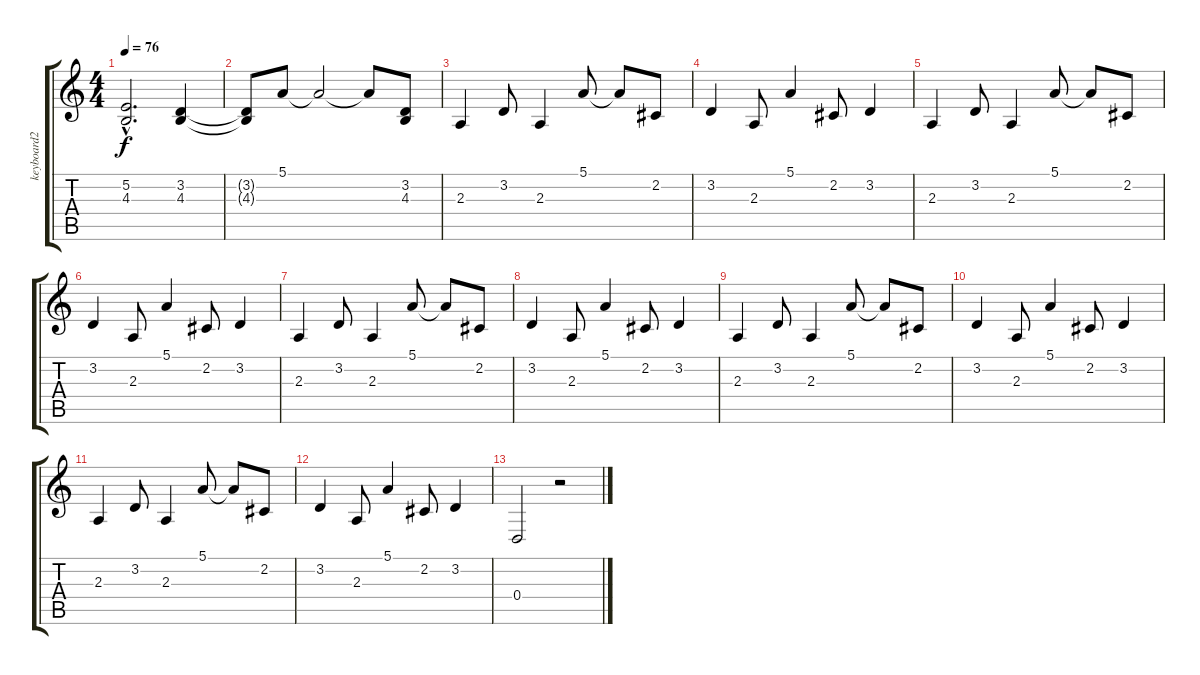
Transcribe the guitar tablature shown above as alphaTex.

\track ("keyboard2" "keyboard2") {instrument violin}
\staff {score tabs}
\tuning (E4 B3 G3 D3 A2 E2) {hide}
\ts (4 4)
\tempo 76
\clef g2
\ks c
(5.2{hac} 4.3{hac}).2{d dy f volume 13} (3.2 4.3).4 |
(3.2{t} 4.3{t}).8 5.1.8 5.1{t}.2 5.1{t}.8 (3.2 4.3).8 |
2.3.4 3.2.8 2.3.4 5.1.8 5.1{t}.8 2.2.8 |
3.2.4 2.3.8 5.1.4 2.2.8 3.2.4 |
2.3.4 3.2.8 2.3.4 5.1.8 5.1{t}.8 2.2.8 |
3.2.4 2.3.8 5.1.4 2.2.8 3.2.4 |
2.3.4 3.2.8 2.3.4 5.1.8 5.1{t}.8 2.2.8 |
3.2.4 2.3.8 5.1.4 2.2.8 3.2.4 |
2.3.4 3.2.8 2.3.4 5.1.8 5.1{t}.8 2.2.8 |
3.2.4 2.3.8 5.1.4 2.2.8 3.2.4 |
2.3.4 3.2.8 2.3.4 5.1.8 5.1{t}.8 2.2.8 |
3.2.4 2.3.8 5.1.4 2.2.8 3.2.4 |
0.4.2 r.2
